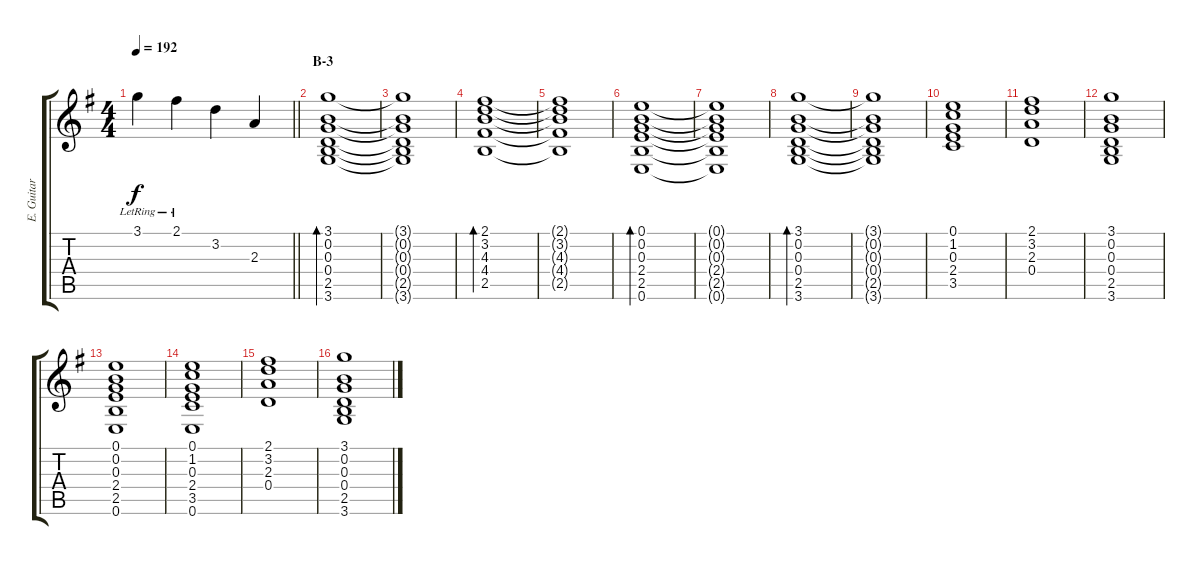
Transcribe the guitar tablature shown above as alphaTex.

\track ("E. Guitar II" "E. Guitar ") {instrument electricguitarclean}
\staff {score tabs}
\tuning (E4 B3 G3 D3 A2 E2) {hide}
\ts (4 4)
\tempo 192
\clef g2
\barLineRight lightlight
\ks g
3.1{lr}.4{dy f} 2.1{lr}.4 3.2.4 2.3.4 |
\section ("" "B-3")
(3.1 0.2 0.3 0.4 2.5 3.6).1{bd 120} |
(3.1{t} 0.2{t} 0.3{t} 0.4{t} 2.5{t} 3.6{t}).1 |
(2.1 3.2 4.3 4.4 2.5).1{bd 120} |
(2.1{t} 3.2{t} 4.3{t} 4.4{t} 2.5{t}).1 |
(0.1 0.2 0.3 2.4 2.5 0.6).1{bd 120} |
(0.1{t} 0.2{t} 0.3{t} 2.4{t} 2.5{t} 0.6{t}).1 |
(3.1 0.2 0.3 0.4 2.5 3.6).1{bd 120} |
(3.1{t} 0.2{t} 0.3{t} 0.4{t} 2.5{t} 3.6{t}).1 |
(0.1 1.2 0.3 2.4 3.5).1 |
(2.1 3.2 2.3 0.4).1 |
(3.1 0.2 0.3 0.4 2.5 3.6).1 |
(0.1 0.2 0.3 2.4 2.5 0.6).1 |
(0.1 1.2 0.3 2.4 3.5 0.6).1 |
(2.1 3.2 2.3 0.4).1 |
(3.1 0.2 0.3 0.4 2.5 3.6).1
